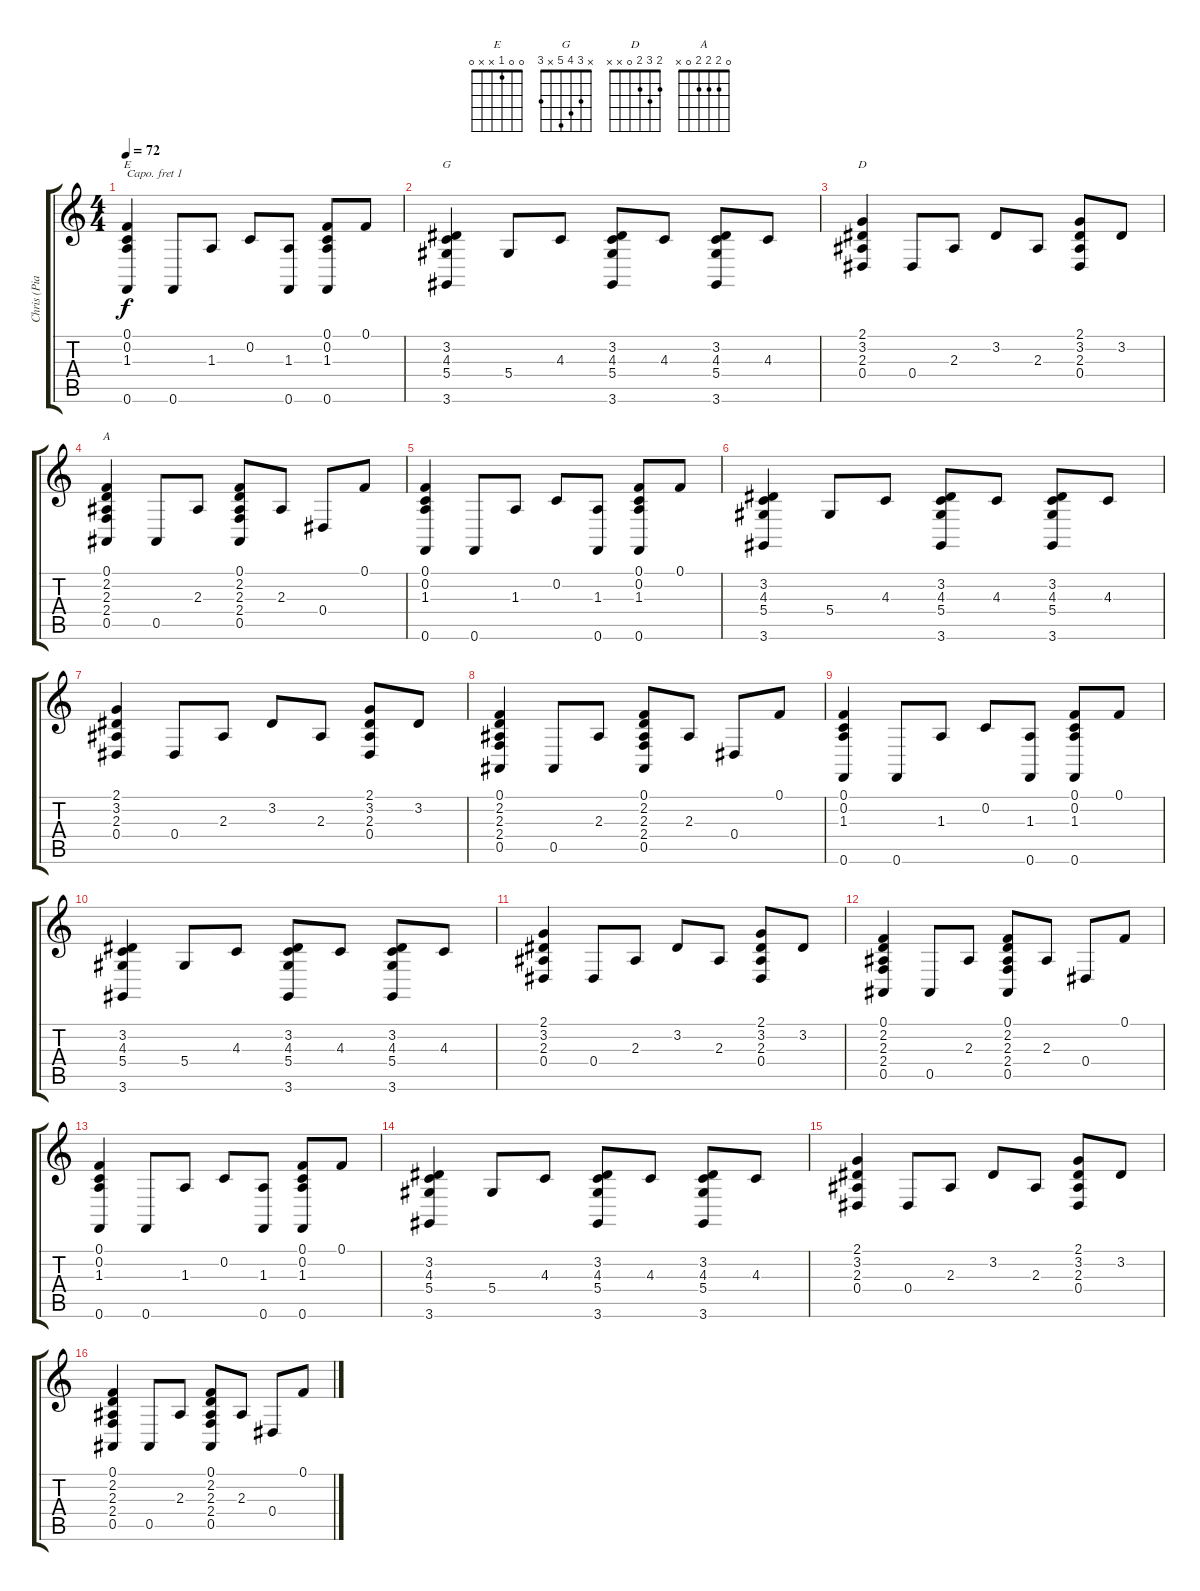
\track ("Chris (Piano) Capo 1st Fret" "Chris (Pia") {instrument acousticgrandpiano}
\staff {score tabs}
\capo 1
\tuning (E4 B3 G3 D3 A2 E2) {hide}
\chord ("E" 0 0 1 x x 0)
\chord ("G" x 3 4 5 x 3)
\chord ("D" 2 3 2 0 x x)
\chord ("A" 0 2 2 2 0 x)
\ts (4 4)
\tempo 72
\clef g2
\ks c
(0.1 0.2 1.3 0.6).4{ch "E" dy f} 0.6.8 1.3.8 0.2.8 (1.3 0.6).8 (0.1 0.2 1.3 0.6).8 0.1.8 |
(3.2 4.3 5.4 3.6).4{ch "G"} 5.4.8 4.3.8 (3.2 4.3 5.4 3.6).8 4.3.8 (3.2 4.3 5.4 3.6).8 4.3.8 |
(2.1 3.2 2.3 0.4).4{ch "D"} 0.4.8 2.3.8 3.2.8 2.3.8 (2.1 3.2 2.3 0.4).8 3.2.8 |
(0.1 2.2 2.3 2.4 0.5).4{ch "A"} 0.5.8 2.3.8 (0.1 2.2 2.3 2.4 0.5).8 2.3.8 0.4.8 0.1.8 |
(0.1 0.2 1.3 0.6).4 0.6.8 1.3.8 0.2.8 (1.3 0.6).8 (0.1 0.2 1.3 0.6).8 0.1.8 |
(3.2 4.3 5.4 3.6).4 5.4.8 4.3.8 (3.2 4.3 5.4 3.6).8 4.3.8 (3.2 4.3 5.4 3.6).8 4.3.8 |
(2.1 3.2 2.3 0.4).4 0.4.8 2.3.8 3.2.8 2.3.8 (2.1 3.2 2.3 0.4).8 3.2.8 |
(0.1 2.2 2.3 2.4 0.5).4 0.5.8 2.3.8 (0.1 2.2 2.3 2.4 0.5).8 2.3.8 0.4.8 0.1.8 |
(0.1 0.2 1.3 0.6).4 0.6.8 1.3.8 0.2.8 (1.3 0.6).8 (0.1 0.2 1.3 0.6).8 0.1.8 |
(3.2 4.3 5.4 3.6).4 5.4.8 4.3.8 (3.2 4.3 5.4 3.6).8 4.3.8 (3.2 4.3 5.4 3.6).8 4.3.8 |
(2.1 3.2 2.3 0.4).4 0.4.8 2.3.8 3.2.8 2.3.8 (2.1 3.2 2.3 0.4).8 3.2.8 |
(0.1 2.2 2.3 2.4 0.5).4 0.5.8 2.3.8 (0.1 2.2 2.3 2.4 0.5).8 2.3.8 0.4.8 0.1.8 |
(0.1 0.2 1.3 0.6).4 0.6.8 1.3.8 0.2.8 (1.3 0.6).8 (0.1 0.2 1.3 0.6).8 0.1.8 |
(3.2 4.3 5.4 3.6).4 5.4.8 4.3.8 (3.2 4.3 5.4 3.6).8 4.3.8 (3.2 4.3 5.4 3.6).8 4.3.8 |
(2.1 3.2 2.3 0.4).4 0.4.8 2.3.8 3.2.8 2.3.8 (2.1 3.2 2.3 0.4).8 3.2.8 |
(0.1 2.2 2.3 2.4 0.5).4 0.5.8 2.3.8 (0.1 2.2 2.3 2.4 0.5).8 2.3.8 0.4.8 0.1.8
